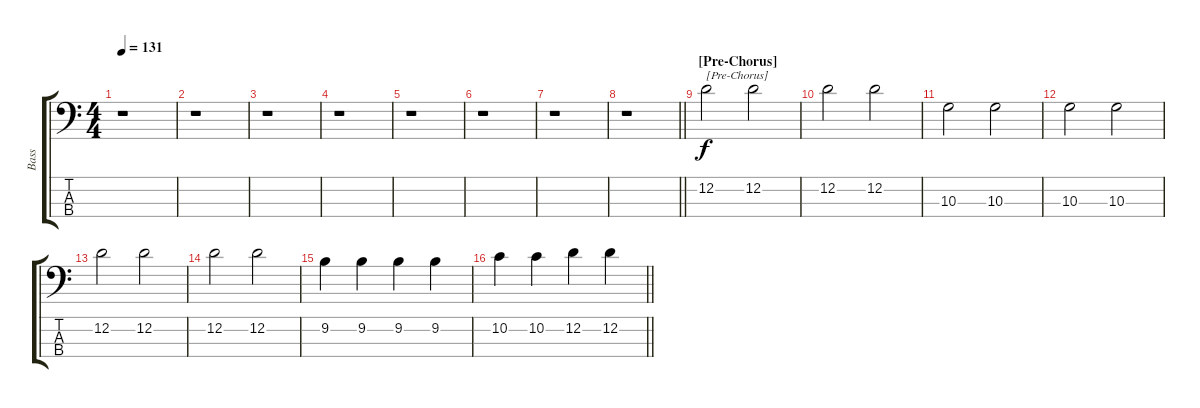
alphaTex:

\track ("Bass" "Bass") {instrument electricbassfinger}
\staff {score tabs}
\tuning (G2 D2 A1 E1) {hide}
\ts (4 4)
\tempo 131
\clef f4
\ks c
r.1{dy f} |
r.1 |
r.1 |
r.1 |
r.1 |
r.1 |
r.1 |
\barLineRight lightlight
r.1 |
\section ("" "[Pre-Chorus]")
12.2.2{txt "[Pre-Chorus]"} 12.2.2 |
12.2.2 12.2.2 |
10.3.2 10.3.2 |
10.3.2 10.3.2 |
12.2.2 12.2.2 |
12.2.2 12.2.2 |
9.2.4 9.2.4 9.2.4 9.2.4 |
\barLineRight lightlight
10.2.4 10.2.4 12.2.4 12.2.4
